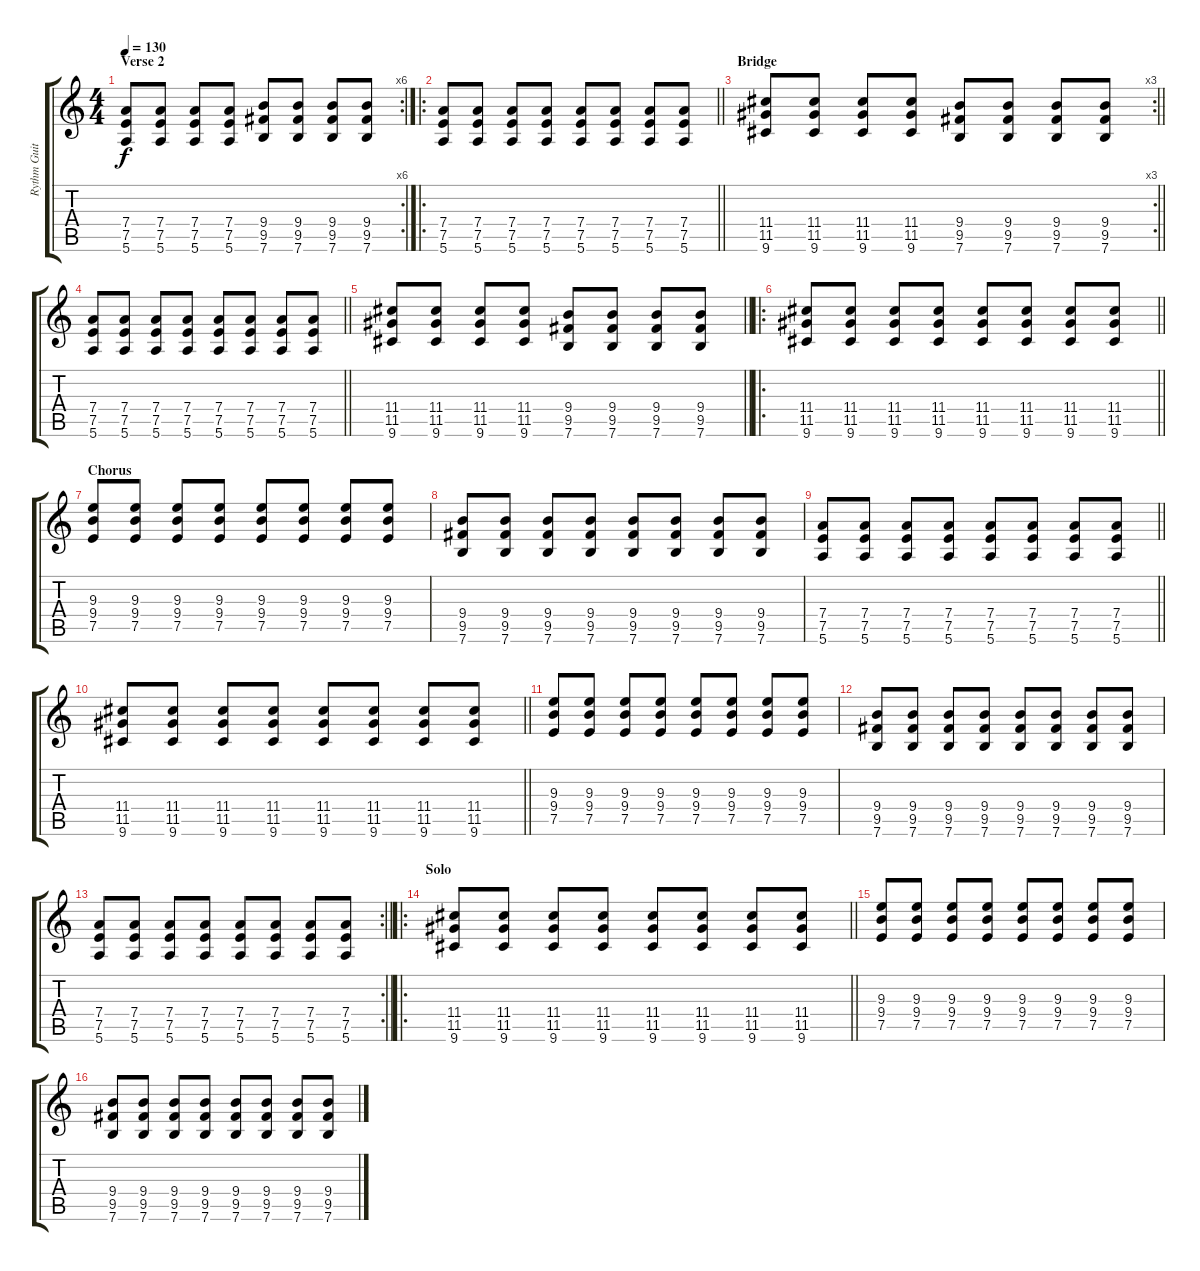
\track ("Rythm Guitar" "Rythm Guit") {instrument overdrivenguitar}
\staff {score tabs}
\tuning (E4 B3 G3 D3 A2 E2) {hide}
\rc 6
\ts (4 4)
\section ("" "Verse 2")
\tempo 130
\clef g2
\ks c
(7.4 7.5 5.6).8{dy f} (7.4 7.5 5.6).8 (7.4 7.5 5.6).8 (7.4 7.5 5.6).8 (9.4 9.5 7.6).8 (9.4 9.5 7.6).8 (9.4 9.5 7.6).8 (9.4 9.5 7.6).8 |
\ro
\barLineRight lightlight
(7.4 7.5 5.6).8{instrument electricguitarclean} (7.4 7.5 5.6).8 (7.4 7.5 5.6).8 (7.4 7.5 5.6).8 (7.4 7.5 5.6).8 (7.4 7.5 5.6).8 (7.4 7.5 5.6).8 (7.4 7.5 5.6).8 |
\rc 3
\section ("" "Bridge")
\barLineRight lightlight
(11.4 11.5 9.6).8 (11.4 11.5 9.6).8 (11.4 11.5 9.6).8 (11.4 11.5 9.6).8 (9.4 9.5 7.6).8 (9.4 9.5 7.6).8 (9.4 9.5 7.6).8 (9.4 9.5 7.6).8 |
\barLineRight lightlight
(7.4 7.5 5.6).8{instrument electricguitarclean} (7.4 7.5 5.6).8 (7.4 7.5 5.6).8 (7.4 7.5 5.6).8 (7.4 7.5 5.6).8 (7.4 7.5 5.6).8 (7.4 7.5 5.6).8 (7.4 7.5 5.6).8 |
\barLineRight lightlight
(11.4 11.5 9.6).8 (11.4 11.5 9.6).8 (11.4 11.5 9.6).8 (11.4 11.5 9.6).8 (9.4 9.5 7.6).8 (9.4 9.5 7.6).8 (9.4 9.5 7.6).8 (9.4 9.5 7.6).8 |
\ro
\barLineRight lightlight
(11.4 11.5 9.6).8 (11.4 11.5 9.6).8 (11.4 11.5 9.6).8 (11.4 11.5 9.6).8 (11.4 11.5 9.6).8 (11.4 11.5 9.6).8 (11.4 11.5 9.6).8 (11.4 11.5 9.6).8 |
\section ("" "Chorus ")
(9.3 9.4 7.5).8 (9.3 9.4 7.5).8 (9.3 9.4 7.5).8 (9.3 9.4 7.5).8 (9.3 9.4 7.5).8 (9.3 9.4 7.5).8 (9.3 9.4 7.5).8 (9.3 9.4 7.5).8 |
(9.4 9.5 7.6).8 (9.4 9.5 7.6).8 (9.4 9.5 7.6).8 (9.4 9.5 7.6).8 (9.4 9.5 7.6).8 (9.4 9.5 7.6).8 (9.4 9.5 7.6).8 (9.4 9.5 7.6).8 |
\barLineRight lightlight
(7.4 7.5 5.6).8 (7.4 7.5 5.6).8 (7.4 7.5 5.6).8 (7.4 7.5 5.6).8 (7.4 7.5 5.6).8 (7.4 7.5 5.6).8 (7.4 7.5 5.6).8 (7.4 7.5 5.6).8 |
\barLineRight lightlight
(11.4 11.5 9.6).8 (11.4 11.5 9.6).8 (11.4 11.5 9.6).8 (11.4 11.5 9.6).8 (11.4 11.5 9.6).8 (11.4 11.5 9.6).8 (11.4 11.5 9.6).8 (11.4 11.5 9.6).8 |
(9.3 9.4 7.5).8 (9.3 9.4 7.5).8 (9.3 9.4 7.5).8 (9.3 9.4 7.5).8 (9.3 9.4 7.5).8 (9.3 9.4 7.5).8 (9.3 9.4 7.5).8 (9.3 9.4 7.5).8 |
(9.4 9.5 7.6).8 (9.4 9.5 7.6).8 (9.4 9.5 7.6).8 (9.4 9.5 7.6).8 (9.4 9.5 7.6).8 (9.4 9.5 7.6).8 (9.4 9.5 7.6).8 (9.4 9.5 7.6).8 |
\rc 2
\barLineRight lightlight
(7.4 7.5 5.6).8 (7.4 7.5 5.6).8 (7.4 7.5 5.6).8 (7.4 7.5 5.6).8 (7.4 7.5 5.6).8 (7.4 7.5 5.6).8 (7.4 7.5 5.6).8 (7.4 7.5 5.6).8 |
\ro
\section ("" "Solo")
\barLineRight lightlight
(11.4 11.5 9.6).8 (11.4 11.5 9.6).8 (11.4 11.5 9.6).8 (11.4 11.5 9.6).8 (11.4 11.5 9.6).8 (11.4 11.5 9.6).8 (11.4 11.5 9.6).8 (11.4 11.5 9.6).8 |
(9.3 9.4 7.5).8 (9.3 9.4 7.5).8 (9.3 9.4 7.5).8 (9.3 9.4 7.5).8 (9.3 9.4 7.5).8 (9.3 9.4 7.5).8 (9.3 9.4 7.5).8 (9.3 9.4 7.5).8 |
(9.4 9.5 7.6).8 (9.4 9.5 7.6).8 (9.4 9.5 7.6).8 (9.4 9.5 7.6).8 (9.4 9.5 7.6).8 (9.4 9.5 7.6).8 (9.4 9.5 7.6).8 (9.4 9.5 7.6).8
